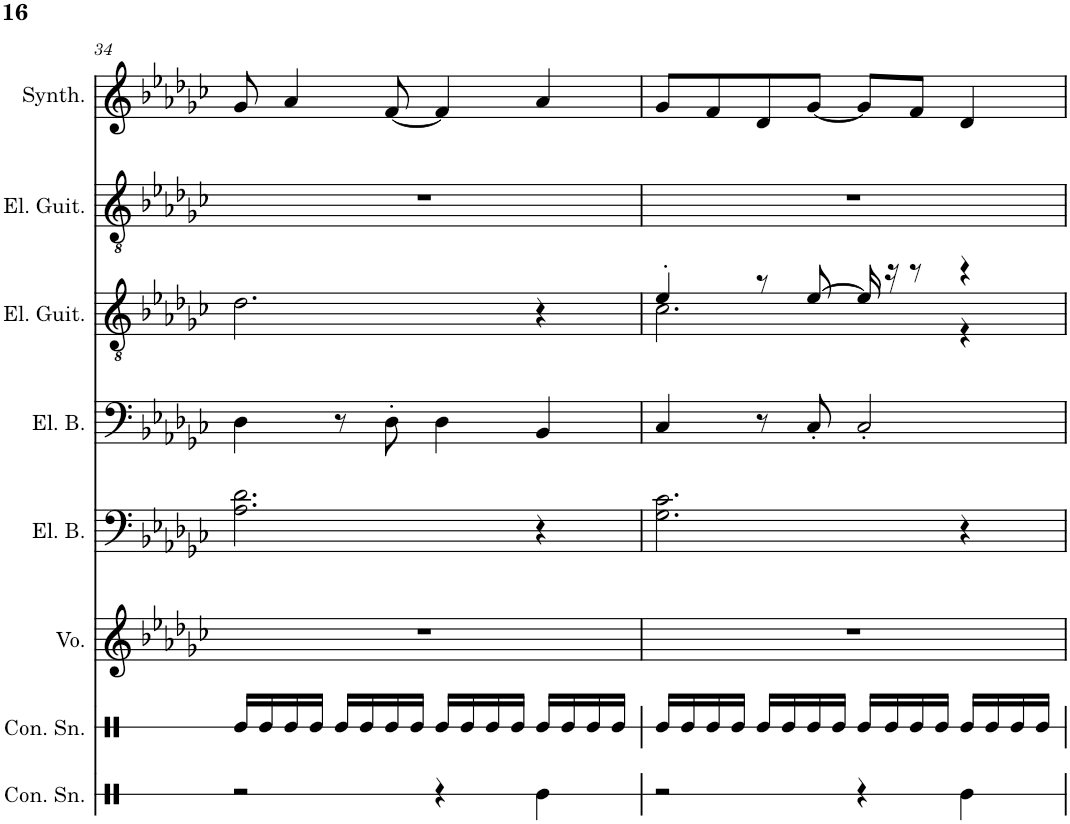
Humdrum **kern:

**kern	**kern	**kern	**kern	**kern	**kern	**kern	**kern
*part8	*part7	*part6	*part5	*part4	*part3	*part2	*part1
*staff8	*staff7	*staff6	*staff5	*staff4	*staff3	*staff2	*staff1
*I"Concert Snare Drum	*I"Concert Snare Drum	*I"Voice	*I"Electric Bass	*I"Electric Bass	*I"Electric Guitar	*I"Electric Guitar	*I"Saw Synthesizer
*I'Con. Sn.	*I'Con. Sn.	*I'Vo.	*I'El. B.	*I'El. B.	*I'El. Guit.	*I'El. Guit.	*I'Synth.
!!LO:PB:g=z
*clefX	*clefX	*clefG2	*clefF4	*clefF4	*clefGv2	*clefGv2	*clefG2
*	*	*	*Trd7c12	*Trd7c12	*	*	*
*k[]	*k[]	*k[b-e-a-d-g-c-]	*k[b-e-a-d-g-c-]	*k[b-e-a-d-g-c-]	*k[b-e-a-d-g-c-]	*k[b-e-a-d-g-c-]	*k[b-e-a-d-g-c-]
*M4/4	*M4/4	*M4/4	*M4/4	*M4/4	*M4/4	*M4/4	*M4/4
=34	=34	=34	=34	=34	=34	=34	=34
2r	16Re/LL	1r	2.A-\ 2.d-\	4D-\	2.d-\	1r	8g-/
.	16Re/	.	.	.	.	.	.
.	16Re/	.	.	.	.	.	4a-/
.	16Re/JJ	.	.	.	.	.	.
.	16Re/LL	.	.	8r	.	.	.
.	16Re/	.	.	.	.	.	.
.	16Re/	.	.	8D-'\	.	.	[8f/
.	16Re/JJ	.	.	.	.	.	.
4r	16Re/LL	.	.	4D-\	.	.	4f/]
.	16Re/	.	.	.	.	.	.
.	16Re/	.	.	.	.	.	.
.	16Re/JJ	.	.	.	.	.	.
4Re\	16Re/LL	.	4r	4BB-/	4r	.	4a-/
.	16Re/	.	.	.	.	.	.
.	16Re/	.	.	.	.	.	.
.	16Re/JJ	.	.	.	.	.	.
=35	=35	=35	=35	=35	=35	=35	=35
*	*	*	*	*	*^	*	*
2r	16Re/LL	1r	2.G-\ 2.c-\	4C-/	4e-'/	2.c-\	1r	8g-/L
.	16Re/	.	.	.	.	.	.	.
.	16Re/	.	.	.	.	.	.	8f/
.	16Re/JJ	.	.	.	.	.	.	.
.	16Re/LL	.	.	8r	8r	.	.	8d-/
.	16Re/	.	.	.	.	.	.	.
.	16Re/	.	.	8C-'/	[8e-/	.	.	[8g-/J
.	16Re/JJ	.	.	.	.	.	.	.
4r	16Re/LL	.	.	2C-'/	16e-/]	.	.	8g-/L]
.	16Re/	.	.	.	16r	.	.	.
.	16Re/	.	.	.	8r	.	.	8f/J
.	16Re/JJ	.	.	.	.	.	.	.
4Re\	16Re/LL	.	4r	.	4r	4r	.	4d-/
.	16Re/	.	.	.	.	.	.	.
.	16Re/	.	.	.	.	.	.	.
.	16Re/JJ	.	.	.	.	.	.	.
*	*	*	*	*	*v	*v	*	*
=	=	=	=	=	=	=	=
*-	*-	*-	*-	*-	*-	*-	*-
